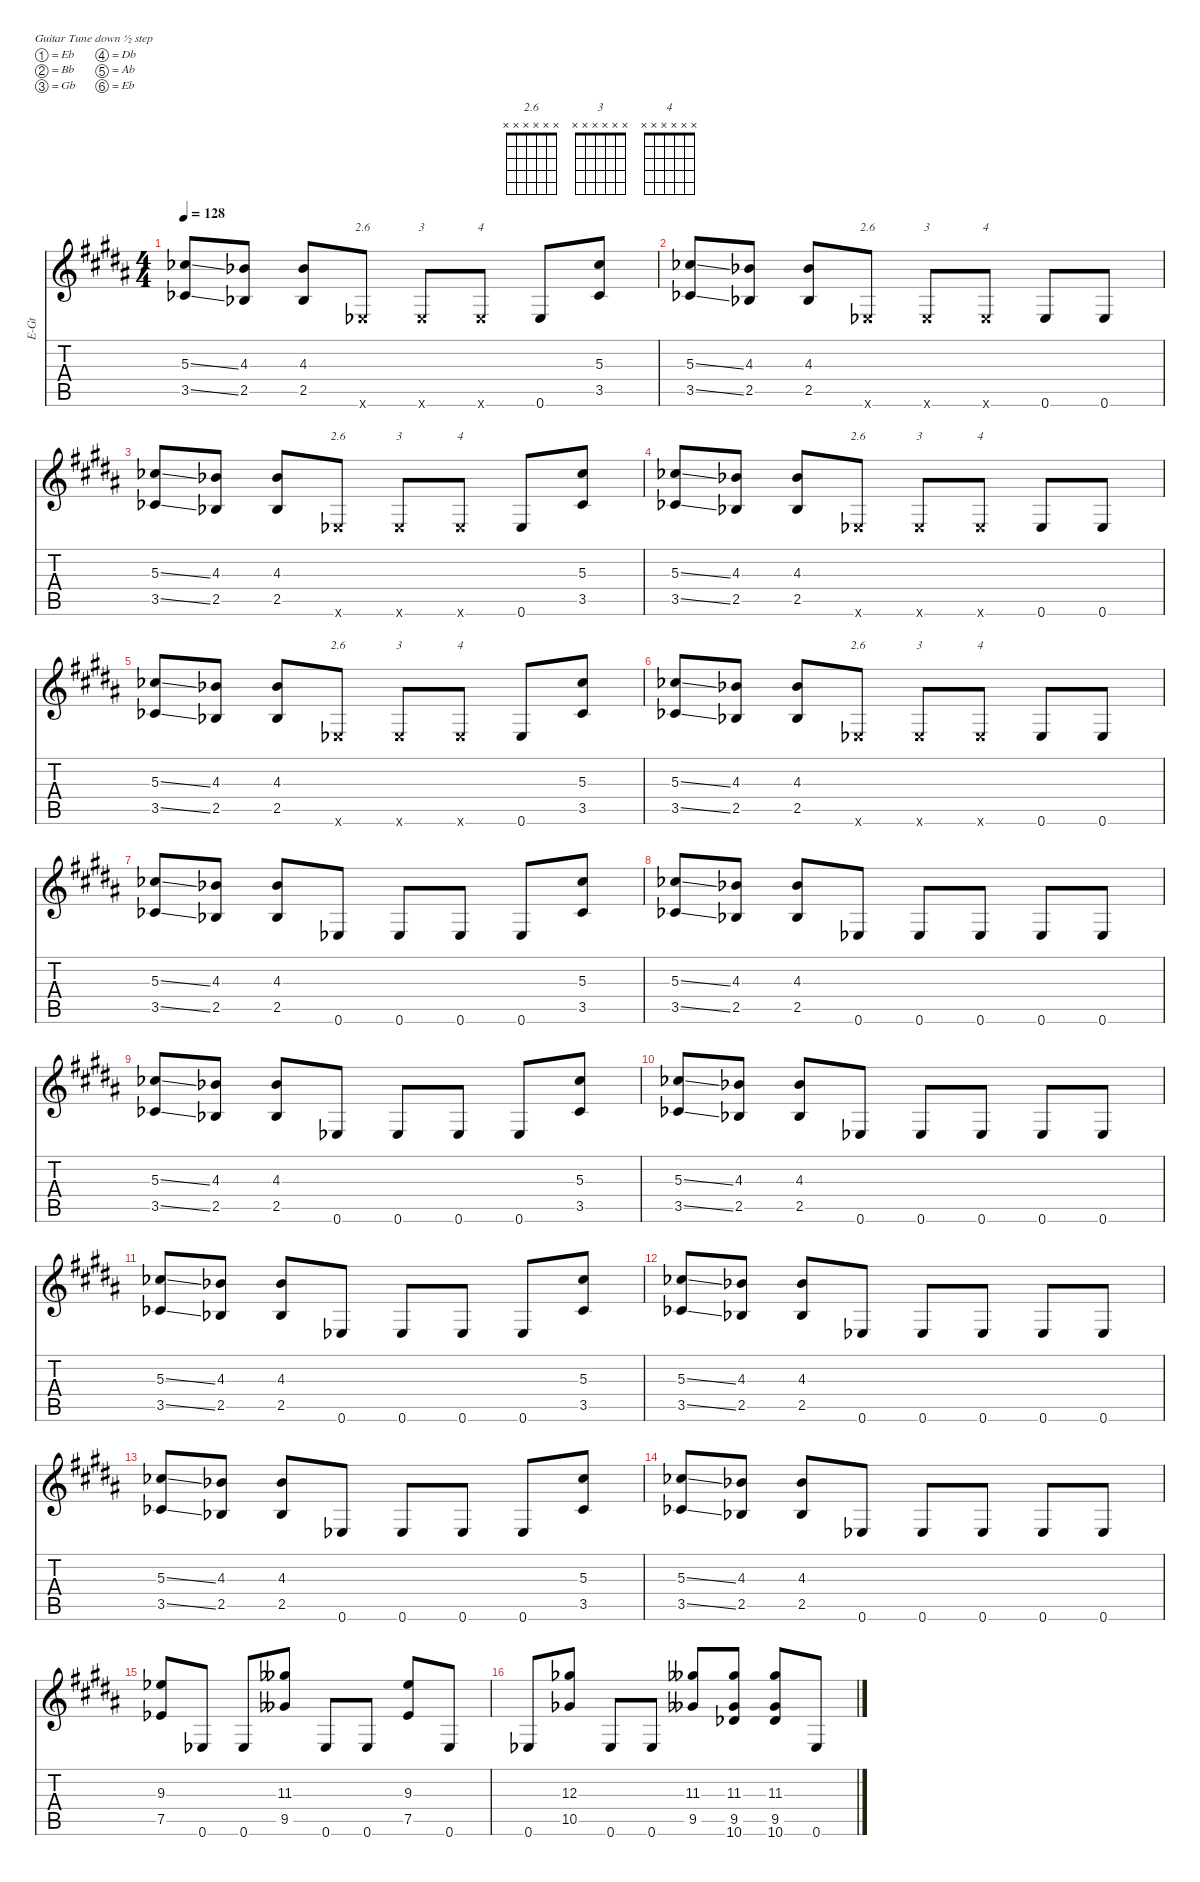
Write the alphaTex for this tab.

\hideDynamics
\bracketExtendMode nobrackets
\otherSystemsTrackNameOrientation horizontal
\track ("Guitar 1" "E-Gt") {instrument overdrivenguitar}
\staff {score tabs}
\tuning (Eb4 Bb3 Gb3 Db3 Ab2 Eb2)
\chord ("2.6" x x x x x x)
\chord ("3" x x x x x x)
\chord ("4" x x x x x x)
\ts (4 4)
\tempo 128
\clef g2
\ks b
(5.3{ss acc b} 3.5{ss acc b}).8{dy f instrument overdrivenguitar beam Up} (4.3{acc b} 2.5{acc b}).8{beam Up} (4.3{acc b} 2.5{acc b}).8{beam Up} 0.6{x acc b}.8{ch "2.6" beam Up} 0.6{x acc b}.8{ch "3" beam Up} 0.6{x acc b}.8{ch "4" beam Up} 0.6{acc b}.8{beam Up} (5.3{acc b} 3.5{acc b}).8{beam Up} |
(5.3{ss acc b} 3.5{ss acc b}).8{beam Up} (4.3{acc b} 2.5{acc b}).8{beam Up} (4.3{acc b} 2.5{acc b}).8{beam Up} 0.6{x acc b}.8{ch "2.6" beam Up} 0.6{x acc b}.8{ch "3" beam Up} 0.6{x acc b}.8{ch "4" beam Up} 0.6{acc b}.8{beam Up} 0.6{acc b}.8{beam Up} |
(5.3{ss acc b} 3.5{ss acc b}).8{beam Up} (4.3{acc b} 2.5{acc b}).8{beam Up} (4.3{acc b} 2.5{acc b}).8{beam Up} 0.6{x acc b}.8{ch "2.6" beam Up} 0.6{x acc b}.8{ch "3" beam Up} 0.6{x acc b}.8{ch "4" beam Up} 0.6{acc b}.8{beam Up} (5.3{acc b} 3.5{acc b}).8{beam Up} |
(5.3{ss acc b} 3.5{ss acc b}).8{beam Up} (4.3{acc b} 2.5{acc b}).8{beam Up} (4.3{acc b} 2.5{acc b}).8{beam Up} 0.6{x acc b}.8{ch "2.6" beam Up} 0.6{x acc b}.8{ch "3" beam Up} 0.6{x acc b}.8{ch "4" beam Up} 0.6{acc b}.8{beam Up} 0.6{acc b}.8{beam Up} |
(5.3{ss acc b} 3.5{ss acc b}).8{beam Up} (4.3{acc b} 2.5{acc b}).8{beam Up} (4.3{acc b} 2.5{acc b}).8{beam Up} 0.6{x acc b}.8{ch "2.6" beam Up} 0.6{x acc b}.8{ch "3" beam Up} 0.6{x acc b}.8{ch "4" beam Up} 0.6{acc b}.8{beam Up} (5.3{acc b} 3.5{acc b}).8{beam Up} |
(5.3{ss acc b} 3.5{ss acc b}).8{beam Up} (4.3{acc b} 2.5{acc b}).8{beam Up} (4.3{acc b} 2.5{acc b}).8{beam Up} 0.6{x acc b}.8{ch "2.6" beam Up} 0.6{x acc b}.8{ch "3" beam Up} 0.6{x acc b}.8{ch "4" beam Up} 0.6{acc b}.8{beam Up} 0.6{acc b}.8{beam Up} |
(5.3{ss acc b} 3.5{ss acc b}).8{beam Up} (4.3{acc b} 2.5{acc b}).8{beam Up} (4.3{acc b} 2.5{acc b}).8{beam Up} 0.6{acc b}.8{beam Up} 0.6{acc b}.8{beam Up} 0.6{acc b}.8{beam Up} 0.6{acc b}.8{beam Up} (5.3{acc b} 3.5{acc b}).8{beam Up} |
(5.3{ss acc b} 3.5{ss acc b}).8{beam Up} (4.3{acc b} 2.5{acc b}).8{beam Up} (4.3{acc b} 2.5{acc b}).8{beam Up} 0.6{acc b}.8{beam Up} 0.6{acc b}.8{beam Up} 0.6{acc b}.8{beam Up} 0.6{acc b}.8{beam Up} 0.6{acc b}.8{beam Up} |
(5.3{ss acc b} 3.5{ss acc b}).8{beam Up} (4.3{acc b} 2.5{acc b}).8{beam Up} (4.3{acc b} 2.5{acc b}).8{beam Up} 0.6{acc b}.8{beam Up} 0.6{acc b}.8{beam Up} 0.6{acc b}.8{beam Up} 0.6{acc b}.8{beam Up} (5.3{acc b} 3.5{acc b}).8{beam Up} |
(5.3{ss acc b} 3.5{ss acc b}).8{beam Up} (4.3{acc b} 2.5{acc b}).8{beam Up} (4.3{acc b} 2.5{acc b}).8{beam Up} 0.6{acc b}.8{beam Up} 0.6{acc b}.8{beam Up} 0.6{acc b}.8{beam Up} 0.6{acc b}.8{beam Up} 0.6{acc b}.8{beam Up} |
(5.3{ss acc b} 3.5{ss acc b}).8{beam Up} (4.3{acc b} 2.5{acc b}).8{beam Up} (4.3{acc b} 2.5{acc b}).8{beam Up} 0.6{acc b}.8{beam Up} 0.6{acc b}.8{beam Up} 0.6{acc b}.8{beam Up} 0.6{acc b}.8{beam Up} (5.3{acc b} 3.5{acc b}).8{beam Up} |
(5.3{ss acc b} 3.5{ss acc b}).8{beam Up} (4.3{acc b} 2.5{acc b}).8{beam Up} (4.3{acc b} 2.5{acc b}).8{beam Up} 0.6{acc b}.8{beam Up} 0.6{acc b}.8{beam Up} 0.6{acc b}.8{beam Up} 0.6{acc b}.8{beam Up} 0.6{acc b}.8{beam Up} |
(5.3{ss acc b} 3.5{ss acc b}).8{beam Up} (4.3{acc b} 2.5{acc b}).8{beam Up} (4.3{acc b} 2.5{acc b}).8{beam Up} 0.6{acc b}.8{beam Up} 0.6{acc b}.8{beam Up} 0.6{acc b}.8{beam Up} 0.6{acc b}.8{beam Up} (5.3{acc b} 3.5{acc b}).8{beam Up} |
(5.3{ss acc b} 3.5{ss acc b}).8{beam Up} (4.3{acc b} 2.5{acc b}).8{beam Up} (4.3{acc b} 2.5{acc b}).8{beam Up} 0.6{acc b}.8{beam Up} 0.6{acc b}.8{beam Up} 0.6{acc b}.8{beam Up} 0.6{acc b}.8{beam Up} 0.6{acc b}.8{beam Up} |
(9.3{acc b} 7.5{acc b}).8{beam Up} 0.6{acc b}.8{beam Up} 0.6{acc b}.8{beam Up} (11.3{acc bb} 9.5{acc bb}).8{beam Up} 0.6{acc b}.8{beam Up} 0.6{acc b}.8{beam Up} (9.3{acc b} 7.5{acc b}).8{beam Up} 0.6{acc b}.8{beam Up} |
0.6{acc b}.8{beam Up} (12.3{acc b} 10.5{acc b}).8{beam Up} 0.6{acc b}.8{beam Up} 0.6{acc b}.8{beam Up} (11.3{acc bb} 9.5{acc bb}).8{beam Up} (11.3{acc bb} 9.5{acc bb} 10.6{acc b}).8{beam Up} (11.3{acc bb} 9.5{acc bb} 10.6{acc b}).8{beam Up} 0.6{acc b}.8{beam Up}
